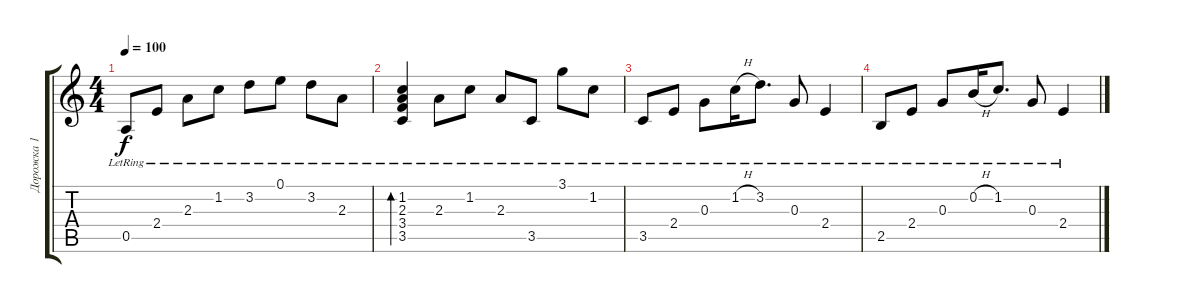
\track ("Дорожка 1" "Дорожка 1") {solo instrument acousticguitarnylon}
\staff {score tabs}
\tuning (E4 B3 G3 D3 A2 D2) {hide}
\ts (4 4)
\tempo 100
\clef g2
\ks c
0.5{lr}.8{dy f} 2.4{lr}.8 2.3{lr}.8 1.2{lr}.8 3.2{lr}.8 0.1{lr}.8 3.2{lr}.8 2.3{lr}.8 |
(1.2{lr} 2.3{lr} 3.4{lr} 3.5{lr}).4{bd 240} 2.3{lr}.8 1.2{lr}.8 2.3{lr}.8 3.5{lr}.8 3.1{lr}.8 1.2{lr}.8 |
3.5{lr}.8 2.4{lr}.8 0.3{lr}.8 1.2{h lr}.16 3.2{lr}.8{d} 0.3{lr}.8 2.4{lr}.4 |
2.5{lr}.8 2.4{lr}.8 0.3{lr}.8 0.2{h lr}.16 1.2{lr}.8{d} 0.3{lr}.8 2.4{lr}.4
